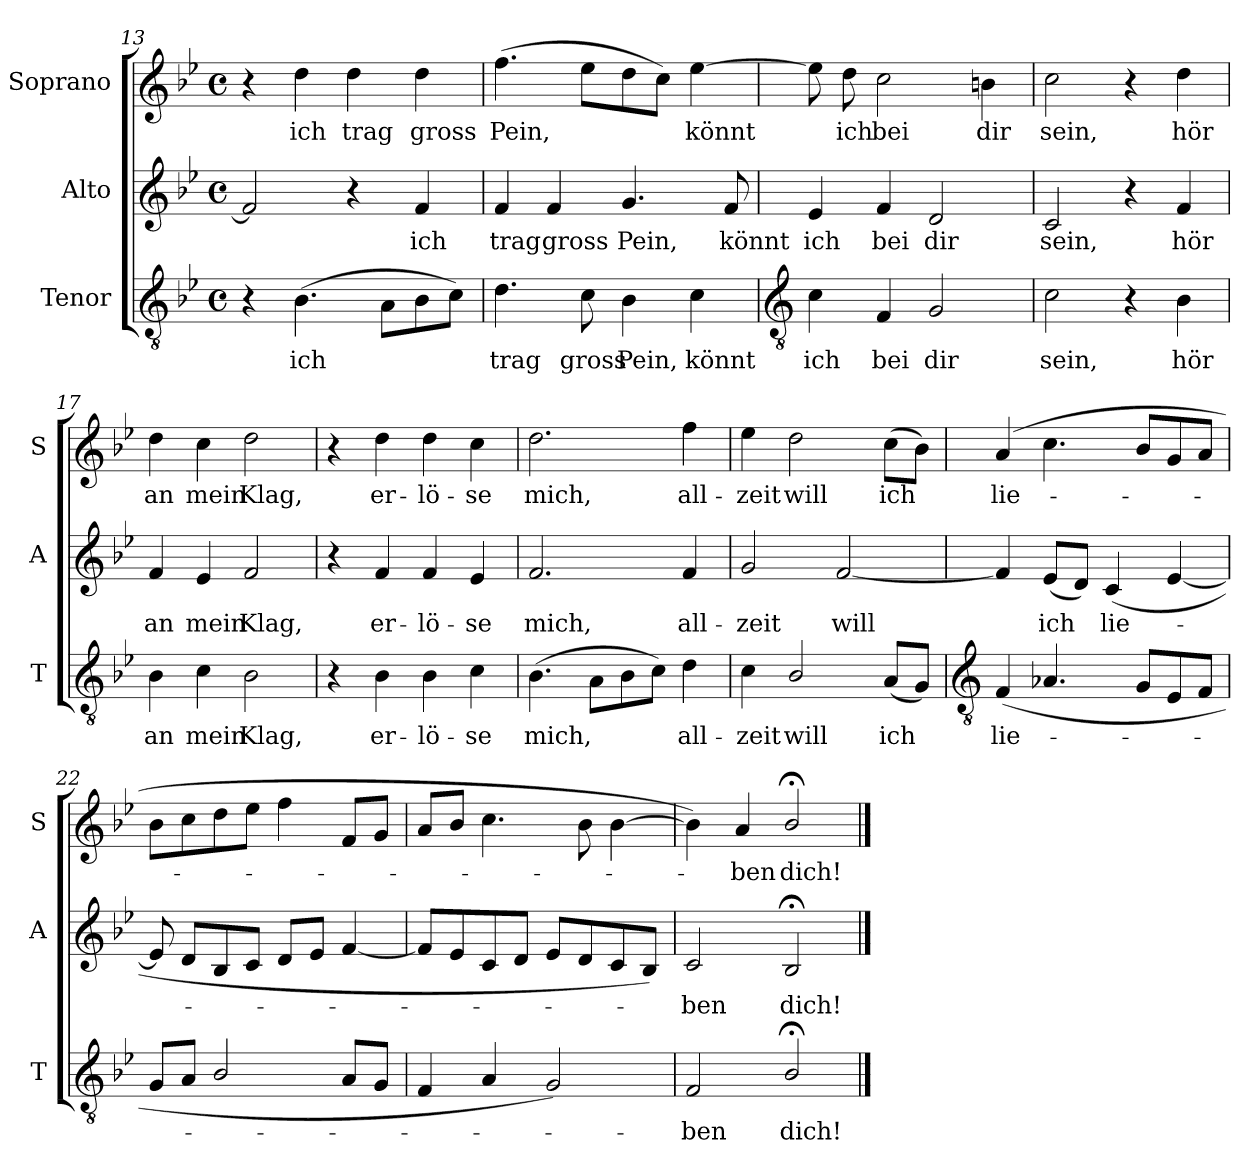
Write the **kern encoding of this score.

**kern	**text	**kern	**text	**kern	**text
*part3	*part3	*part2	*part2	*part1	*part1
*staff3	*staff3	*staff2	*staff2	*staff1	*staff1
*I"Tenor	*	*I"Alto	*	*I"Soprano	*
*I'T	*	*I'A	*	*I'S	*
*clefGv2	*	*clefG2	*	*clefG2	*
*k[b-e-]	*	*k[b-e-]	*	*k[b-e-]	*
*B-:	*	*B-:	*	*B-:	*
*M4/4	*	*M4/4	*	*M4/4	*
*met(c)	*	*met(c)	*	*met(c)	*
=13	=13	=13	=13	=13	=13
4r	.	2f]	.	4r	.
!	!LO:LY:b	!	!	!	!LO:LY:b
(>4.B-	ich	.	.	4dd	ich
!	!	!	!	!	!LO:LY:b
.	.	4r	.	4dd	trag
8AL	.	.	.	.	.
!	!	!	!LO:LY:b	!	!LO:LY:b
8B-	.	4f	ich	4dd	gross
8cJ)	.	.	.	.	.
=14	=14	=14	=14	=14	=14
!	!LO:LY:b	!	!LO:LY:b	!	!LO:LY:b
4.d	trag	4f	trag	(>4.ff	Pein,
!	!	!	!LO:LY:b	!	!
.	.	4f	gross	.	.
!	!LO:LY:b	!	!	!	!
8c	gross	.	.	8ee-L	.
!	!LO:LY:b	!	!LO:LY:b	!	!
4B-	Pein,	4.g	Pein,	8dd	.
.	.	.	.	8ccJ)	.
!	!LO:LY:b	!	!	!	!LO:LY:b
4c	könnt	.	.	[4ee-	könnt
!	!	!	!LO:LY:b	!	!
.	.	8f	könnt	.	.
!!LO:LB:g=z
=15	=15	=15	=15	=15	=15
*clefGv2	*	*	*	*	*
!	!LO:LY:b	!	!LO:LY:b	!	!
4c	ich	4e-	ich	8ee-]	.
!	!	!	!	!	!LO:LY:b
.	.	.	.	8dd	ich
!	!LO:LY:b	!	!LO:LY:b	!	!LO:LY:b
4F	bei	4f	bei	2cc	bei
!	!LO:LY:b	!	!LO:LY:b	!	!
2G	dir	2d	dir	.	.
!	!	!	!	!	!LO:LY:b
.	.	.	.	4bn	dir
=16	=16	=16	=16	=16	=16
!	!LO:LY:b	!	!LO:LY:b	!	!LO:LY:b
2c	sein,	2c	sein,	2cc	sein,
4r	.	4r	.	4r	.
!	!LO:LY:b	!	!LO:LY:b	!	!LO:LY:b
4B-	hör	4f	hör	4dd	hör
=17	=17	=17	=17	=17	=17
!	!LO:LY:b	!	!LO:LY:b	!	!LO:LY:b
4B-	an	4f	an	4dd	an
!	!LO:LY:b	!	!LO:LY:b	!	!LO:LY:b
4c	mein	4e-	mein	4cc	mein
!	!LO:LY:b	!	!LO:LY:b	!	!LO:LY:b
2B-	Klag,	2f	Klag,	2dd	Klag,
=18	=18	=18	=18	=18	=18
4r	.	4r	.	4r	.
!	!LO:LY:b	!	!LO:LY:b	!	!LO:LY:b
4B-	er-	4f	er-	4dd	er-
!	!LO:LY:b	!	!LO:LY:b	!	!LO:LY:b
4B-	-lö-	4f	-lö-	4dd	-lö-
!	!LO:LY:b	!	!LO:LY:b	!	!LO:LY:b
4c	-se	4e-	-se	4cc	-se
=19	=19	=19	=19	=19	=19
!	!LO:LY:b	!	!LO:LY:b	!	!LO:LY:b
(>4.B-	mich,	2.f	mich,	2.dd	mich,
8AL	.	.	.	.	.
8B-	.	.	.	.	.
8cJ)	.	.	.	.	.
!	!LO:LY:b	!	!LO:LY:b	!	!LO:LY:b
4d	all-	4f	all-	4ff	all-
=20	=20	=20	=20	=20	=20
!	!LO:LY:b	!	!LO:LY:b	!	!LO:LY:b
4c	-zeit	2g	-zeit	4ee-	-zeit
!	!LO:LY:b	!	!	!	!LO:LY:b
2B-/	will	.	.	2dd	will
!	!	!	!LO:LY:b	!	!
.	.	[2f	will	.	.
!	!LO:LY:b	!	!	!	!LO:LY:b
(<8AL	ich	.	.	(>8ccL	ich
8GJ)	.	.	.	8b-J)	.
!!LO:LB:g=z
=21	=21	=21	=21	=21	=21
*clefGv2	*	*	*	*	*
!	!LO:LY:b	!	!	!	!LO:LY:b
(<4F	lie-	4f]	.	(>4a	lie-
!	!	!	!LO:LY:b	!	!
4.A-X	.	(<8e-L	ich	4.cc	.
.	.	8dJ)	.	.	.
!	!	!	!LO:LY:b	!	!
.	.	(<4c	lie-	.	.
8GL	.	.	.	8b-L	.
8E-	.	[4e-	.	8g	.
8FJ	.	.	.	8aJ	.
=22	=22	=22	=22	=22	=22
8GL	.	8e-]	.	8b-L	.
8AJ	.	8dL	.	8cc	.
2B-/	.	8B-	.	8dd	.
.	.	8cJ	.	8ee-J	.
.	.	8dL	.	4ff	.
.	.	8e-J	.	.	.
8AL	.	[4f	.	8fL	.
8GJ	.	.	.	8gJ	.
=23	=23	=23	=23	=23	=23
4F	.	8fL]	.	8aL	.
.	.	8e-	.	8b-J	.
4A	.	8c	.	4.cc	.
.	.	8dJ	.	.	.
2G)	.	8e-L	.	.	.
.	.	8d	.	8b-\	.
.	.	8c	.	[4b-\	.
.	.	8B-J)	.	.	.
=24	=24	=24	=24	=24	=24
!	!LO:LY:b	!	!LO:LY:b	!	!
2F	ben	2c	ben	4b-\])	.
!	!	!	!	!	!LO:LY:b
.	.	.	.	4a	ben
!	!LO:LY:b	!	!LO:LY:b	!	!LO:LY:b
2B-;</	dich!	2B-;<	dich!	2b-;</	dich!
==	==	==	==	==	==
*-	*-	*-	*-	*-	*-
